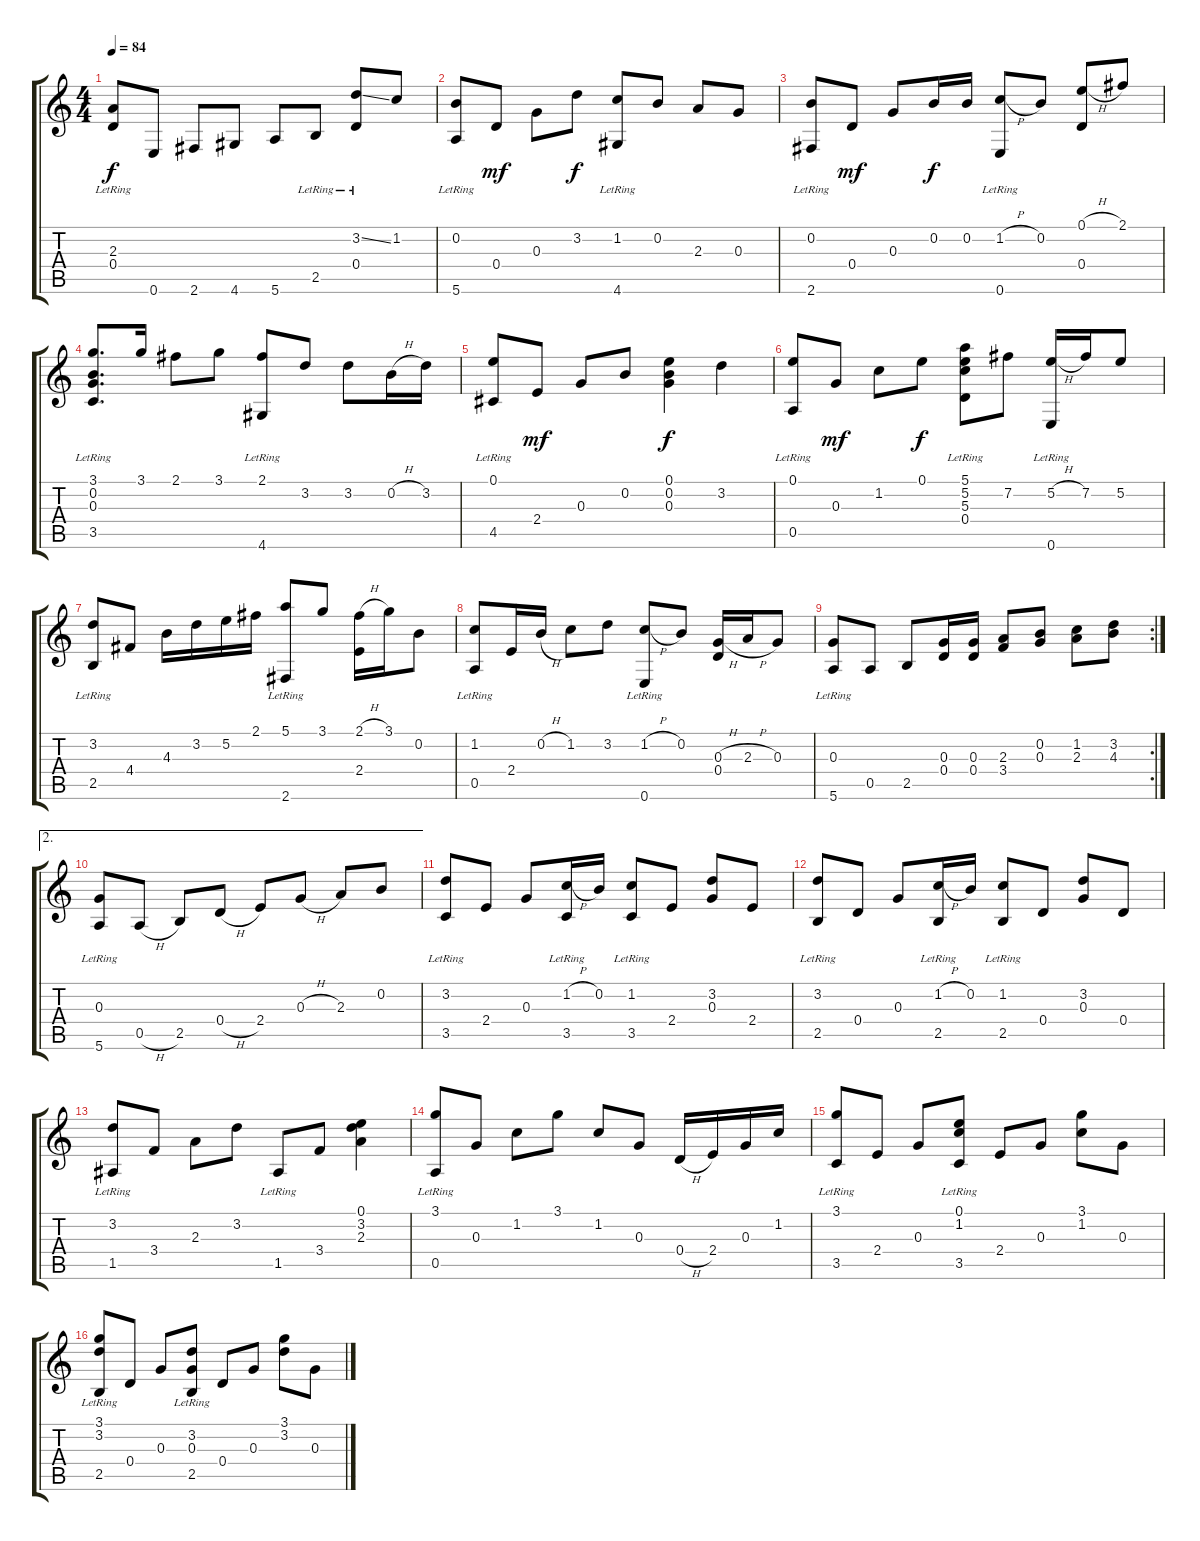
\track "" {instrument acousticguitarnylon}
\staff {score tabs}
\tuning (E4 B3 G3 D3 A2 E2) {hide}
\ts (4 4)
\tempo 84
\clef g2
\ks c
(2.3{lr} 0.4{lr}).8{dy f} 0.6.8 2.6.8 4.6.8 5.6.8 2.5{lr}.8 (3.2{ss} 0.4{lr}).8 1.2.8 |
(0.2 5.6{lr}).8 0.4.8{dy mf} 0.3.8 3.2.8{dy f} (1.2 4.6{lr}).8 0.2.8 2.3.8 0.3.8 |
(0.2 2.6{lr}).8 0.4.8{dy mf} 0.3.8 0.2.16{dy f} 0.2.16 (1.2{h} 0.6{lr}).8 0.2.8 (0.1{h} 0.4).8 2.1.8 |
(3.1 0.2 0.3 3.5{lr}).8{d} 3.1.16 2.1.8 3.1.8 (2.1 4.6{lr}).8 3.2.8 3.2.8 0.2{h}.16 3.2.16 |
(0.1 4.5{lr}).8 2.4.8{dy mf} 0.3.8 0.2.8 (0.1 0.2 0.3).4{dy f} 3.2.4 |
(0.1 0.5{lr}).8 0.3.8{dy mf} 1.2.8 0.1.8{dy f} (5.1 5.2 5.3 0.4{lr}).8 7.2.8 (5.2{h} 0.6{lr}).16 7.2.16 5.2.8 |
(3.2 2.5{lr}).8 4.4.8 4.3.16 3.2.16 5.2.16 2.1.16 (5.1 2.6{lr}).8 3.1.8 (2.1{h} 2.4).16 3.1.16 0.2.8 |
(1.2 0.5{lr}).8 2.4.16 0.2{h}.16 1.2.8 3.2.8 (1.2{h} 0.6{lr}).8 0.2.8 (0.3{h} 0.4).16 2.3{h}.16 0.3.8 |
\rc 2
(0.3 5.6{lr}).8 0.5.8 2.5.8 (0.3 0.4).16 (0.3 0.4).16 (2.3 3.4).8 (0.2 0.3).8 (1.2 2.3).8 (3.2 4.3).8 |
\ae 2
(0.3{lr} 5.6).8 0.5{h}.8 2.5.8 0.4{h}.8 2.4.8 0.3{h}.8 2.3.8 0.2.8 |
(3.2 3.5{lr}).8 2.4.8 0.3.8 (1.2{h} 3.5{lr}).16 0.2.16 (1.2 3.5{lr}).8 2.4.8 (3.2 0.3).8 2.4.8 |
(3.2 2.5{lr}).8 0.4.8 0.3.8 (1.2{h} 2.5{lr}).16 0.2.16 (1.2 2.5{lr}).8 0.4.8 (3.2 0.3).8 0.4.8 |
(3.2 1.5{lr}).8 3.4.8 2.3.8 3.2.8 1.5{lr}.8 3.4.8 (0.1 3.2 2.3).4 |
(3.1 0.5{lr}).8 0.3.8 1.2.8 3.1.8 1.2.8 0.3.8 0.4{h}.16 2.4.16 0.3.16 1.2.16 |
(3.1 3.5{lr}).8 2.4.8 0.3.8 (0.1 1.2 3.5{lr}).8 2.4.8 0.3.8 (3.1 1.2).8 0.3.8 |
(3.1 3.2 2.5{lr}).8 0.4.8 0.3.8 (3.2 0.3 2.5{lr}).8 0.4.8 0.3.8 (3.1 3.2).8 0.3.8
